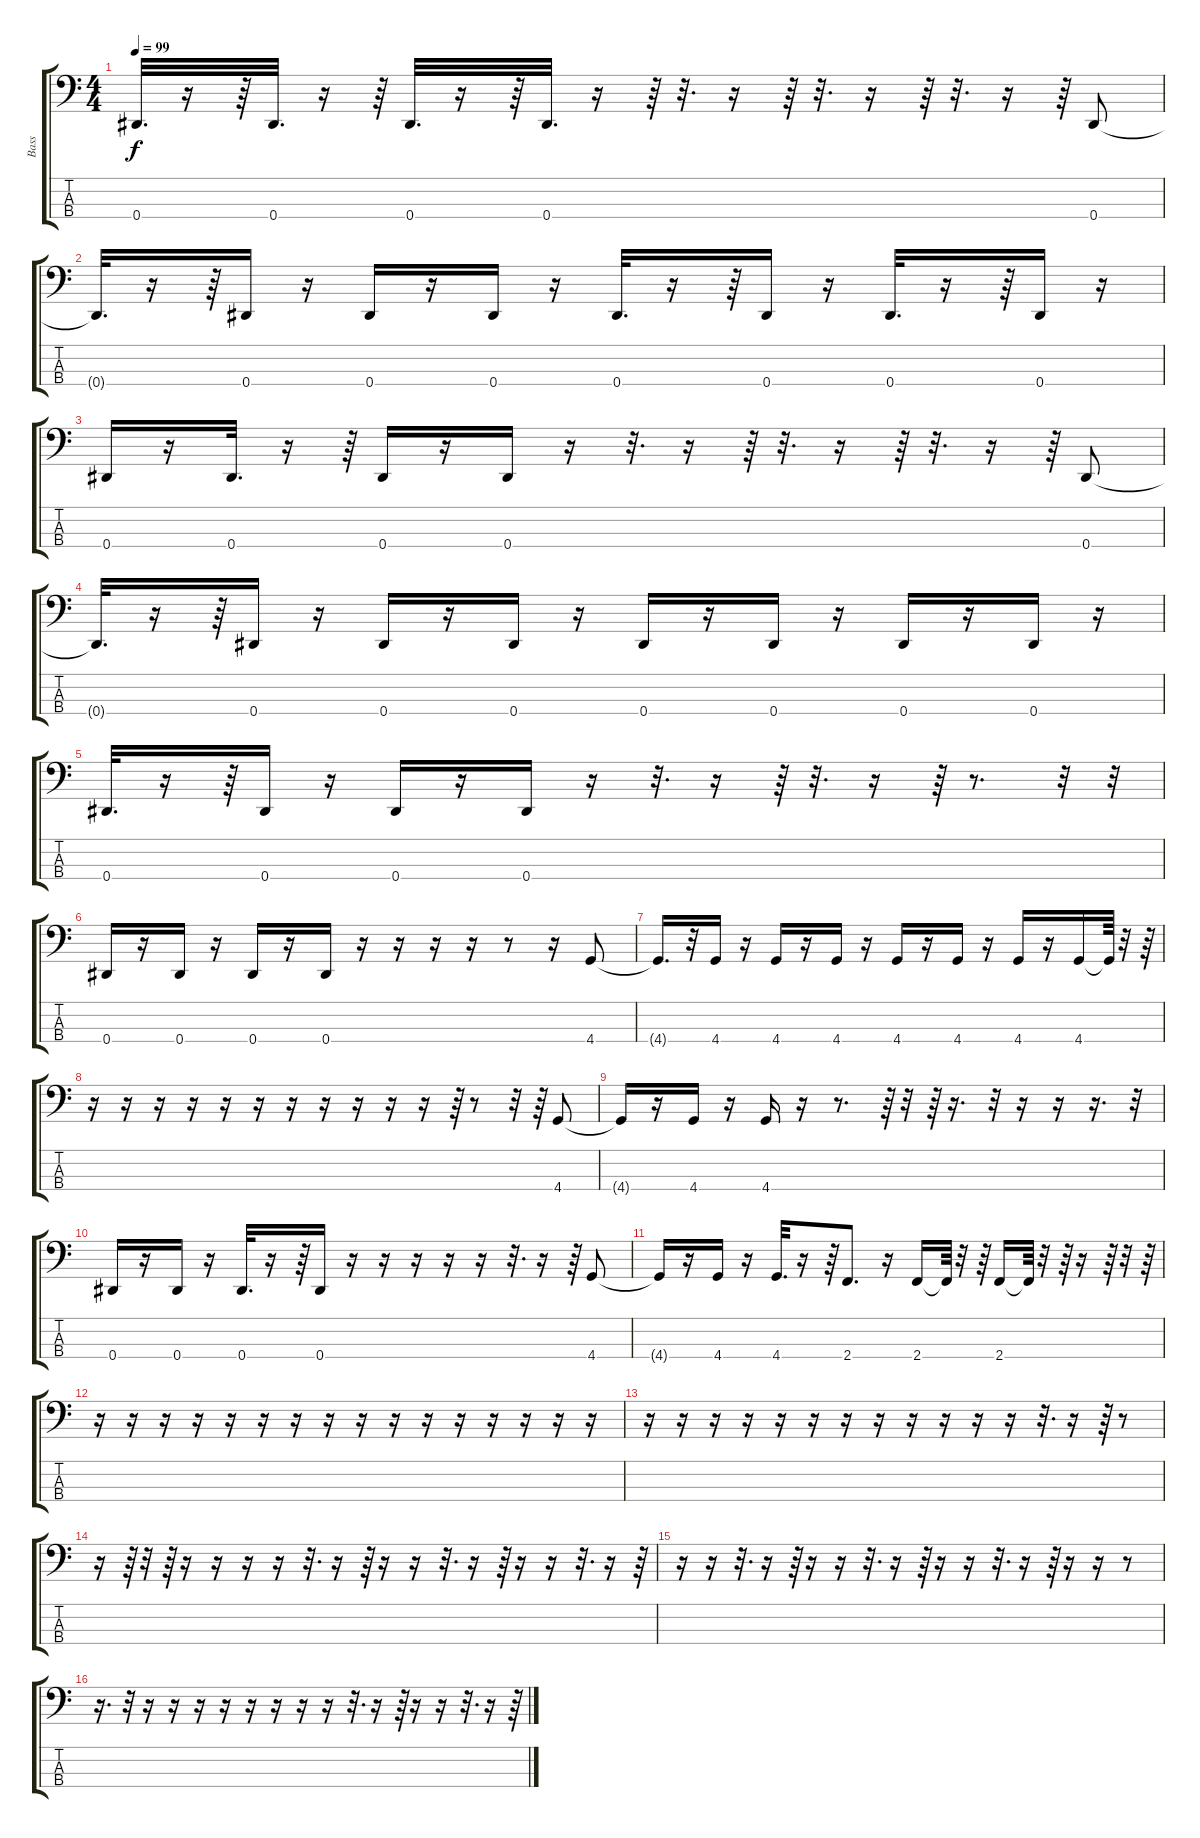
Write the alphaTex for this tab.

\track ("Bass    " "Bass    ") {instrument slapbass1}
\staff {score tabs}
\tuning (Gb2 Db2 Ab1 Eb1) {hide}
\ts (4 4)
\tempo 99
\clef f4
\ks c
0.4.32{d dy f} r.16 r.64 0.4.32{d} r.16 r.64 0.4.32{d} r.16 r.64 0.4.32{d} r.16 r.64 r.32{d} r.16 r.64 r.32{d} r.16 r.64 r.32{d} r.16 r.64 0.4.8 |
0.4{t}.32{d} r.16 r.64 0.4.16 r.16 0.4.16 r.16 0.4.16 r.16 0.4.32{d} r.16 r.64 0.4.16 r.16 0.4.32{d} r.16 r.64 0.4.16 r.16 |
0.4.16 r.16 0.4.32{d} r.16 r.64 0.4.16 r.16 0.4.16 r.16 r.32{d} r.16 r.64 r.32{d} r.16 r.64 r.32{d} r.16 r.64 0.4.8 |
0.4{t}.32{d} r.16 r.64 0.4.16 r.16 0.4.16 r.16 0.4.16 r.16 0.4.16 r.16 0.4.16 r.16 0.4.16 r.16 0.4.16 r.16 |
0.4.32{d} r.16 r.64 0.4.16 r.16 0.4.16 r.16 0.4.16 r.16 r.32{d} r.16 r.64 r.32{d} r.16 r.64 r.8{d} r.32 r.32 |
0.4.16 r.16 0.4.16 r.16 0.4.16 r.16 0.4.16 r.16 r.16 r.16 r.16 r.8 r.16 4.4.8 |
4.4{t}.16{d} r.32 4.4.16 r.16 4.4.16 r.16 4.4.16 r.16 4.4.16 r.16 4.4.16 r.16 4.4.16 r.16 4.4.16 4.4{t}.64 r.32 r.64 |
r.16 r.16 r.16 r.16 r.16 r.16 r.16 r.16 r.16 r.16 r.16 r.64 r.8 r.32 r.64 4.4.8 |
4.4{t}.16 r.16 4.4.16 r.16 4.4.16 r.16 r.8{d} r.64 r.32 r.64 r.16{d} r.32 r.16 r.16 r.16{d} r.32 |
0.4.16 r.16 0.4.16 r.16 0.4.32{d} r.16 r.64 0.4.16 r.16 r.16 r.16 r.16 r.16 r.32{d} r.16 r.64 4.4.8 |
4.4{t}.16 r.16 4.4.16 r.16 4.4.32{d} r.16 r.64 2.4.8{d} r.16 2.4.16 2.4{t}.64 r.32 r.64 2.4.16 2.4{t}.64 r.32 r.64 r.16 r.64 r.32 r.64 |
r.16 r.16 r.16 r.16 r.16 r.16 r.16 r.16 r.16 r.16 r.16 r.16 r.16 r.16 r.16 r.16 |
r.16 r.16 r.16 r.16 r.16 r.16 r.16 r.16 r.16 r.16 r.16 r.16 r.32{d} r.16 r.64 r.8 |
r.16 r.64 r.32 r.64 r.16 r.16 r.16 r.16 r.32{d} r.16 r.64 r.16 r.16 r.32{d} r.16 r.64 r.16 r.16 r.32{d} r.16 r.64 |
r.16 r.16 r.32{d} r.16 r.64 r.16 r.16 r.32{d} r.16 r.64 r.16 r.16 r.32{d} r.16 r.64 r.16 r.16 r.8 |
r.16{d} r.32 r.16 r.16 r.16 r.16 r.16 r.16 r.16 r.16 r.32{d} r.16 r.64 r.16 r.16 r.32{d} r.16 r.64
